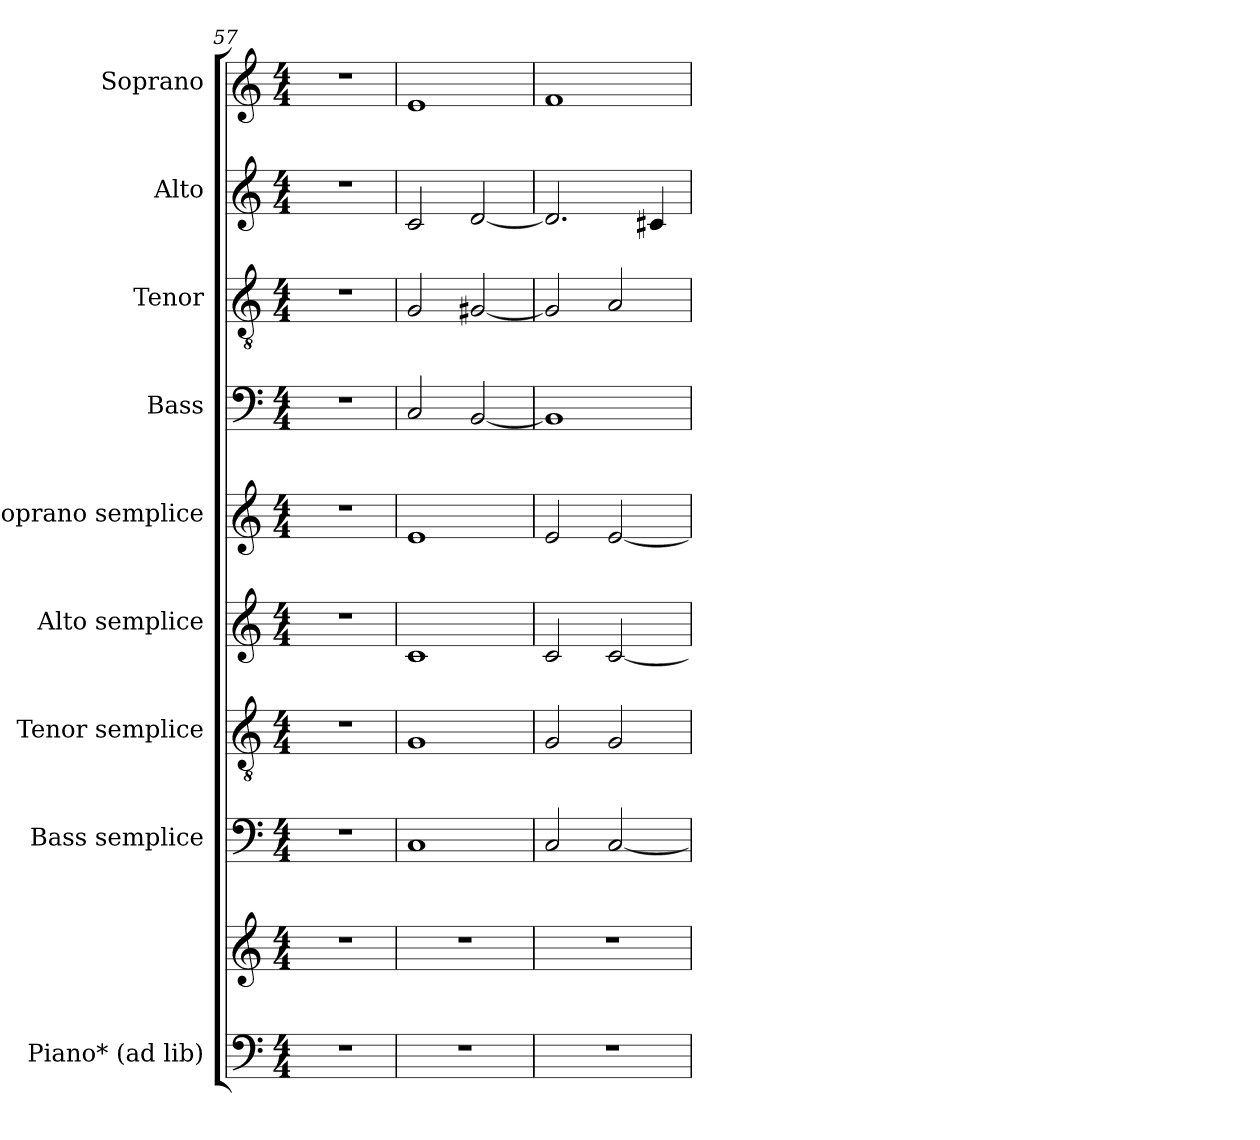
**kern	**kern	**kern	**kern	**kern	**kern	**kern	**kern	**kern	**kern
*part9	*part9	*part8	*part7	*part6	*part5	*part4	*part3	*part2	*part1
*staff10	*staff9	*staff8	*staff7	*staff6	*staff5	*staff4	*staff3	*staff2	*staff1
*I"Piano* (ad lib)	*	*I"Bass semplice	*I"Tenor semplice	*I"Alto semplice	*I"Soprano semplice	*I"Bass	*I"Tenor	*I"Alto	*I"Soprano
*	*	*I'B.	*I'T.	*I'A.	*I'S.	*I'B.	*I'T.	*I'A.	*I'S.
*clefF4	*clefG2	*clefF4	*clefGv2	*clefG2	*clefG2	*clefF4	*clefGv2	*clefG2	*clefG2
*	*	*	*ITrd7c12	*	*	*	*ITrd7c12	*	*
*k[]	*k[]	*k[]	*k[]	*k[]	*k[]	*k[]	*k[]	*k[]	*k[]
*C:	*C:	*C:	*C:	*C:	*C:	*C:	*C:	*C:	*C:
*M4/4	*M4/4	*M4/4	*M4/4	*M4/4	*M4/4	*M4/4	*M4/4	*M4/4	*M4/4
=57	=57	=57	=57	=57	=57	=57	=57	=57	=57
1r	1r	1r	1r	1r	1r	1r	1r	1r	1r
=58	=58	=58	=58	=58	=58	=58	=58	=58	=58
1r	1r	1Ci	1GGi	1ci	1ei	2Ci/	2GGi/	2ci/	1ei
.	.	.	.	.	.	[2BBi/	[2GG#Xi/	[2di/	.
=59	=59	=59	=59	=59	=59	=59	=59	=59	=59
1r	1r	2Ci/	2GGi/	2ci/	2ei/	1BBi]	2GG#i/]	2.di/]	1fi
.	.	[2Ci/	2GGi/	[2ci/	[2ei/	.	2AAi/	.	.
.	.	.	.	.	.	.	.	4c#Xi/	.
=	=	=	=	=	=	=	=	=	=
*-	*-	*-	*-	*-	*-	*-	*-	*-	*-
